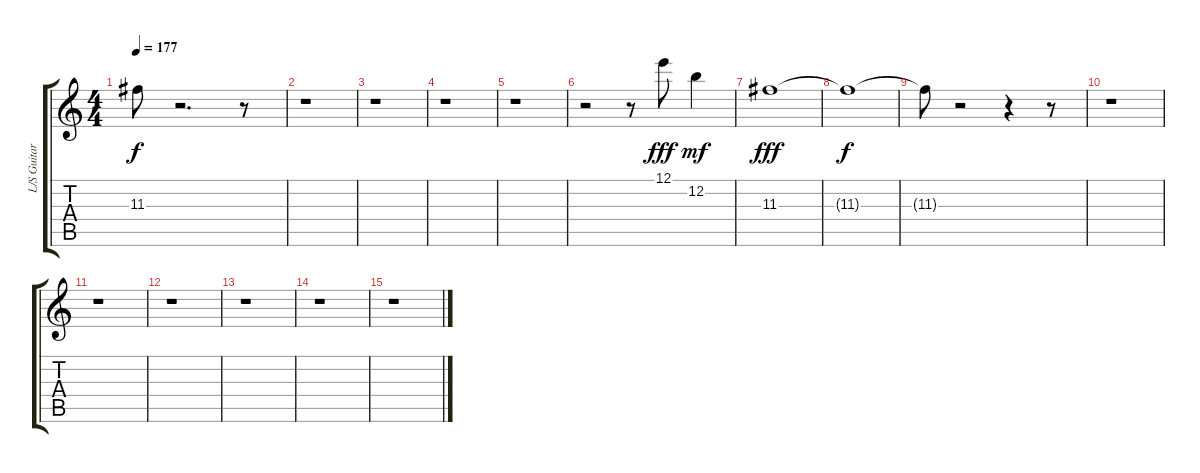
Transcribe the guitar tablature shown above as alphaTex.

\track ("L/S Guitar Echo" "L/S Guitar") {instrument overdrivenguitar}
\staff {score tabs}
\tuning (E4 B3 G3 D3 A2 E2) {hide}
\ts (4 4)
\tempo 177
\clef g2
\ks c
11.3{t}.8{dy f} r.2{d} r.8 |
r.1 |
r.1 |
r.1 |
r.1 |
r.2 r.8 12.1.8{dy fff} 12.2.4{dy mf} |
11.3.1{dy fff} |
11.3{t}.1{dy f} |
11.3{t}.8 r.2 r.4 r.8 |
r.1 |
r.1 |
r.1 |
r.1 |
r.1 |
r.1
